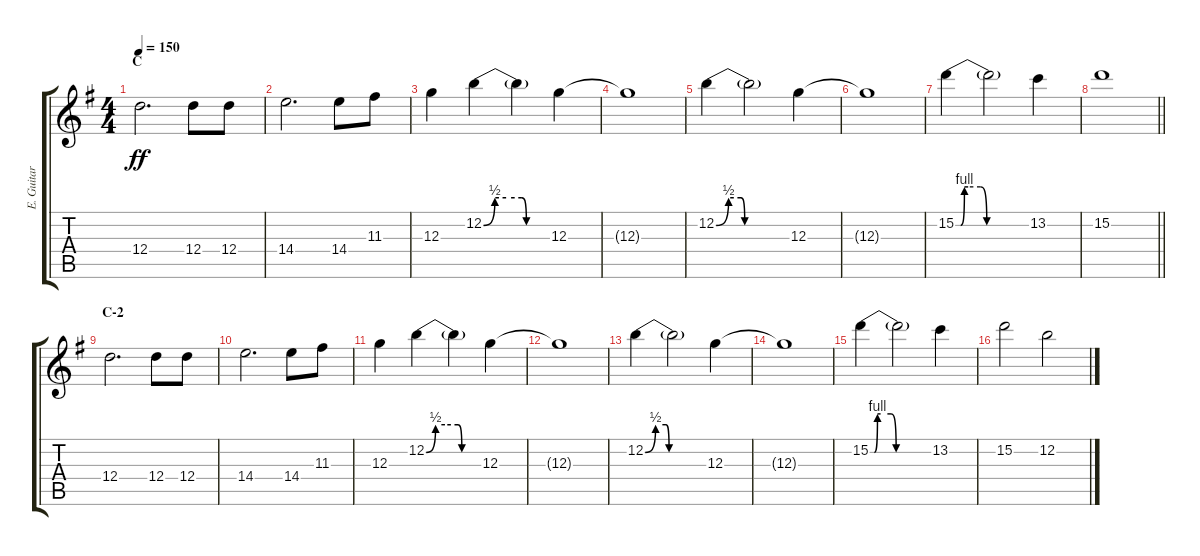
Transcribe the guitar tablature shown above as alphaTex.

\track ("E. Guitar II" "E. Guitar ") {instrument overdrivenguitar}
\staff {score tabs}
\tuning (E4 B3 G3 D3 A2 E2) {hide}
\ts (4 4)
\section ("" "C")
\tempo 150
\clef g2
\ks g
12.4.2{d dy ff} 12.4.8 12.4.8 |
14.4.2{d} 14.4.8 11.3.8 |
12.3.4 12.2{be (custom 0 0 10 2 20 2 34 2 38 0 60 0)}.4 12.2{t}.4 12.3.4 |
12.3{t}.1 |
12.2{be (custom 0 0 10 2 20 2 23 0 27 0 34 0 60 0)}.4 12.2{t}.2 12.3.4 |
12.3{t}.1 |
15.2{be (custom 0 0 4 0 7 4 10 4 20 4 25 0 34 0 60 0)}.4 15.2{t}.2 13.2.4 |
\barLineRight lightlight
15.2.1 |
\section ("" "C-2")
12.4.2{d} 12.4.8 12.4.8 |
14.4.2{d} 14.4.8 11.3.8 |
12.3.4 12.2{be (custom 0 0 10 2 20 2 34 2 38 0 60 0)}.4 12.2{t}.4 12.3.4 |
12.3{t}.1 |
12.2{be (custom 0 0 10 2 20 2 23 0 27 0 34 0 60 0)}.4 12.2{t}.2 12.3.4 |
12.3{t}.1 |
15.2{be (custom 0 0 4 0 7 4 10 4 20 4 25 0 34 0 60 0)}.4 15.2{t}.2 13.2.4 |
15.2.2 12.2.2
